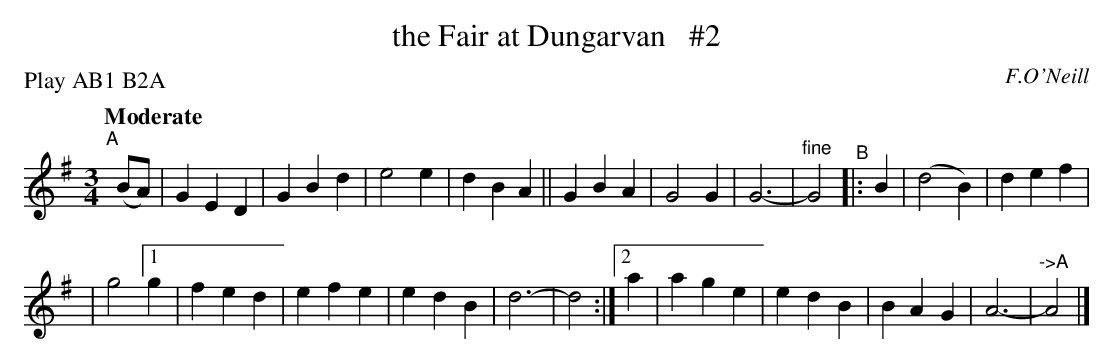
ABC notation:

X:1
T: the Fair at Dungarvan   #2
Q: "Moderate"
O: F.O'Neill
P: Play AB1 B2A
M: 3/4
L: 1/4
K: G
"^A"[|] (B/A/) | GED | GBd | e2e | dBA || GBA | G2G | G3- | "^fine"G2 "^B"|: B | (d2B) | def |
| g2 [1 g | fed | efe | edB | d3- | d2 :|[2 a | age | edB | BAG | A3- | "^->A"A2 |]
